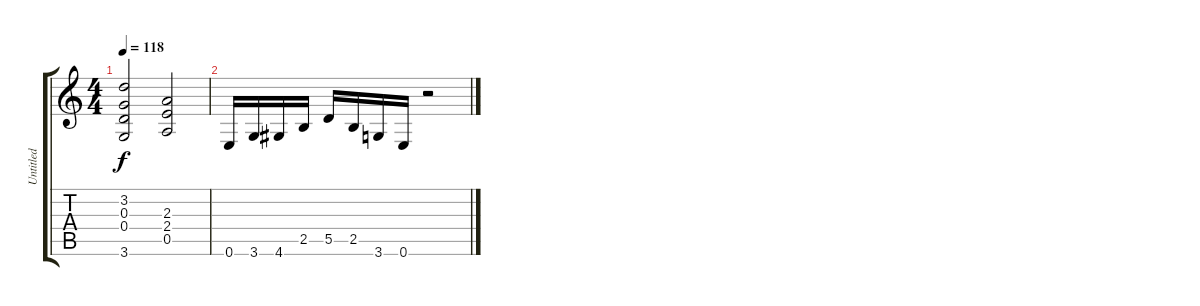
\track ("Untitled" "Untitled") {instrument distortionguitar}
\staff {score tabs}
\tuning (E4 B3 G3 D3 A2 E2) {hide}
\ts (4 4)
\tempo 118
\clef g2
\ks c
(3.2 0.3 0.4 3.6).2{dy f} (2.3 2.4 0.5).2 |
0.6.16 3.6.16 4.6.16 2.5.16 5.5.16 2.5.16 3.6.16 0.6.16 r.2
